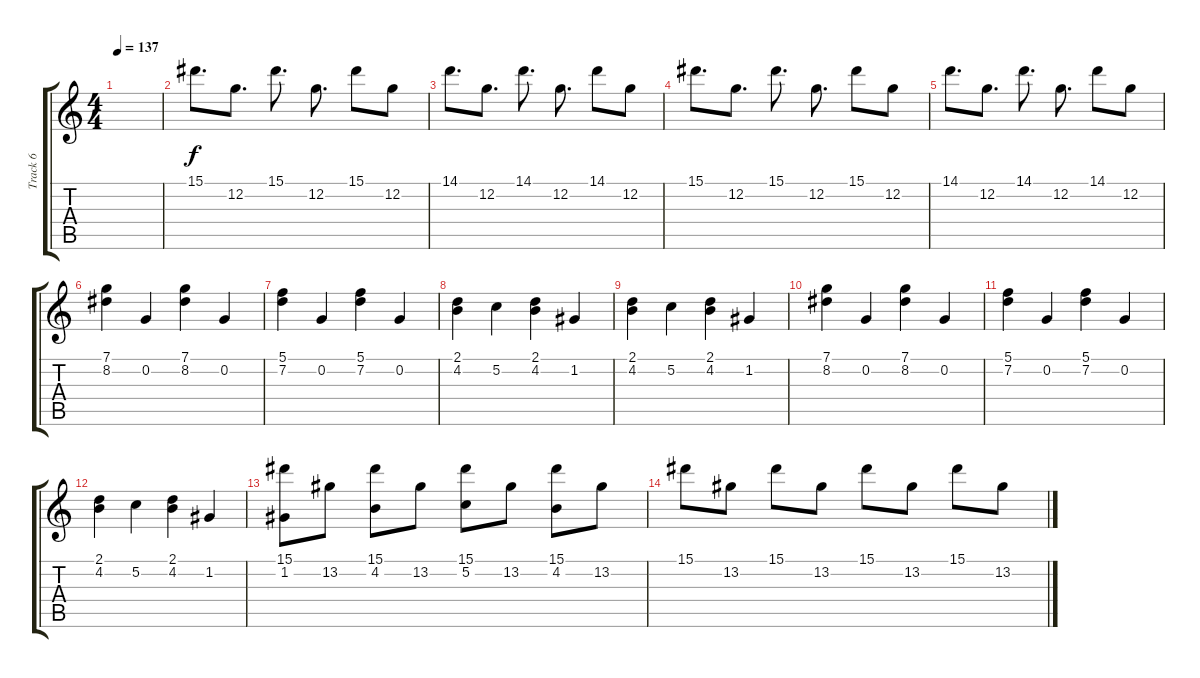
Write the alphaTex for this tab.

\track ("Track 6" "Track 6") {instrument electricguitarclean}
\staff {score tabs}
\tuning (C4 G3 Eb3 Bb2 F2 C2) {hide}
\ts (4 4)
\tempo 137
\clef g2
\ks c
|
15.1.8{d} 12.2.8{d} 15.1.8{d} 12.2.8{d} 15.1.8 12.2.8 |
14.1.8{d} 12.2.8{d} 14.1.8{d} 12.2.8{d} 14.1.8 12.2.8 |
15.1.8{d} 12.2.8{d} 15.1.8{d} 12.2.8{d} 15.1.8 12.2.8 |
14.1.8{d} 12.2.8{d} 14.1.8{d} 12.2.8{d} 14.1.8 12.2.8 |
(7.1 8.2).4 0.2.4 (7.1 8.2).4 0.2.4 |
(5.1 7.2).4 0.2.4 (5.1 7.2).4 0.2.4 |
(2.1 4.2).4 5.2.4 (2.1 4.2).4 1.2.4 |
(2.1 4.2).4 5.2.4 (2.1 4.2).4 1.2.4 |
(7.1 8.2).4 0.2.4 (7.1 8.2).4 0.2.4 |
(5.1 7.2).4 0.2.4 (5.1 7.2).4 0.2.4 |
(2.1 4.2).4 5.2.4 (2.1 4.2).4 1.2.4 |
(15.1 1.2).8 13.2.8 (15.1 4.2).8 13.2.8 (15.1 5.2).8 13.2.8 (15.1 4.2).8 13.2.8 |
15.1.8 13.2.8 15.1.8 13.2.8 15.1.8 13.2.8 15.1.8 13.2.8
